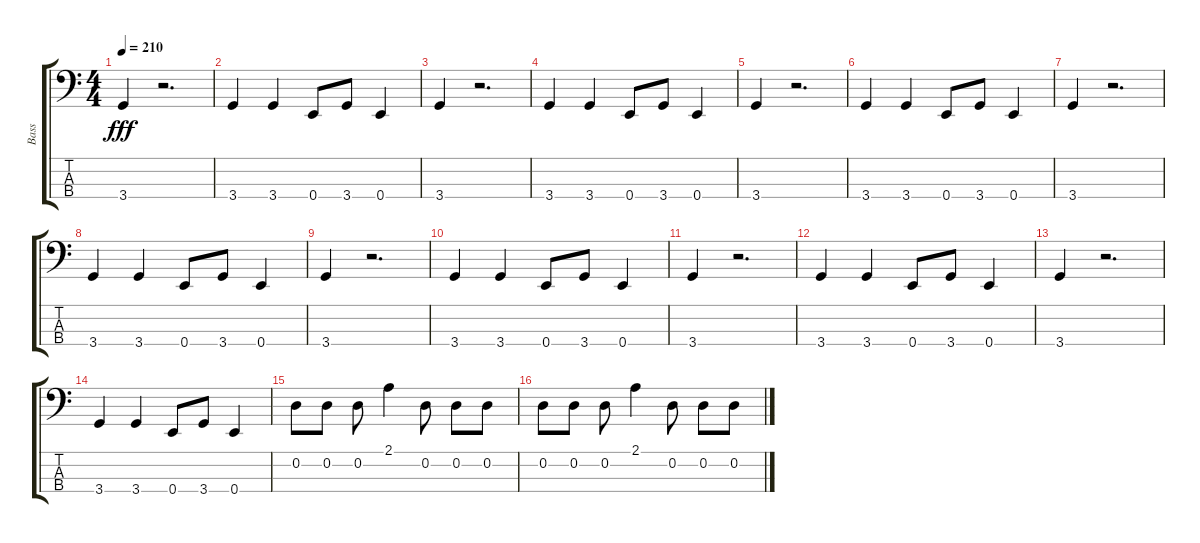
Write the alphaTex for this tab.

\track ("Bass" "Bass") {instrument electricbasspick}
\staff {score tabs}
\tuning (G2 D2 A1 E1) {hide}
\ts (4 4)
\tempo 210
\clef f4
\ks c
3.4.4{dy fff} r.2{d} |
3.4.4 3.4.4 0.4.8 3.4.8 0.4.4 |
3.4.4 r.2{d} |
3.4.4 3.4.4 0.4.8 3.4.8 0.4.4 |
3.4.4 r.2{d} |
3.4.4 3.4.4 0.4.8 3.4.8 0.4.4 |
3.4.4 r.2{d} |
3.4.4 3.4.4 0.4.8 3.4.8 0.4.4 |
3.4.4 r.2{d} |
3.4.4 3.4.4 0.4.8 3.4.8 0.4.4 |
3.4.4 r.2{d} |
3.4.4 3.4.4 0.4.8 3.4.8 0.4.4 |
3.4.4 r.2{d} |
3.4.4 3.4.4 0.4.8 3.4.8 0.4.4 |
0.2.8 0.2.8 0.2.8 2.1.4 0.2.8 0.2.8 0.2.8 |
0.2.8 0.2.8 0.2.8 2.1.4 0.2.8 0.2.8 0.2.8
